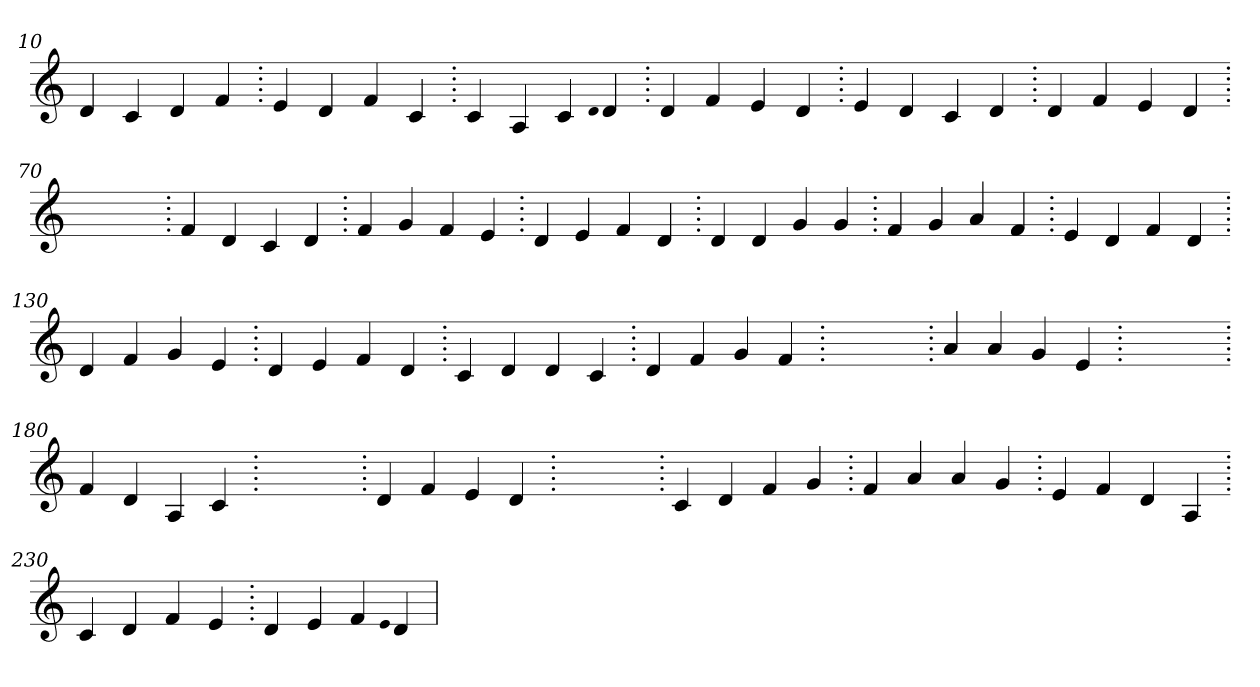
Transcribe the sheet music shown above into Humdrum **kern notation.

**kern
*part1
*staff1
*clefG2
=10.
4d
4c
4d
4f
=20.
4e
4d
4f
4c
=30.
4c
4A
4c
qqd
4d
=40.
4d
4f
4e
4d
=50.
4e
4d
4c
4d
=60.
4d
4f
4e
4d
=70.
1ryy
=70.
4f
4d
4c
4d
=80.
4f
4g
4f
4e
=90.
4d
4e
4f
4d
=100.
4d
4d
4g
4g
=110.
4f
4g
4a
4f
=120.
4e
4d
4f
4d
=130.
4d
4f
4g
4e
=140.
4d
4e
4f
4d
=150.
4c
4d
4d
4c
=160.
4d
4f
4g
4f
=170.
1ryy
=170.
4a
4a
4g
4e
=180.
1ryy
=180.
4f
4d
4A
4c
=190.
1ryy
=190.
4d
4f
4e
4d
=200.
1ryy
=200.
4c
4d
4f
4g
=210.
4f
4a
4a
4g
=220.
4e
4f
4d
4A
=230.
4c
4d
4f
4e
=240.
4d
4e
4f
qqe
4d
=
*-
